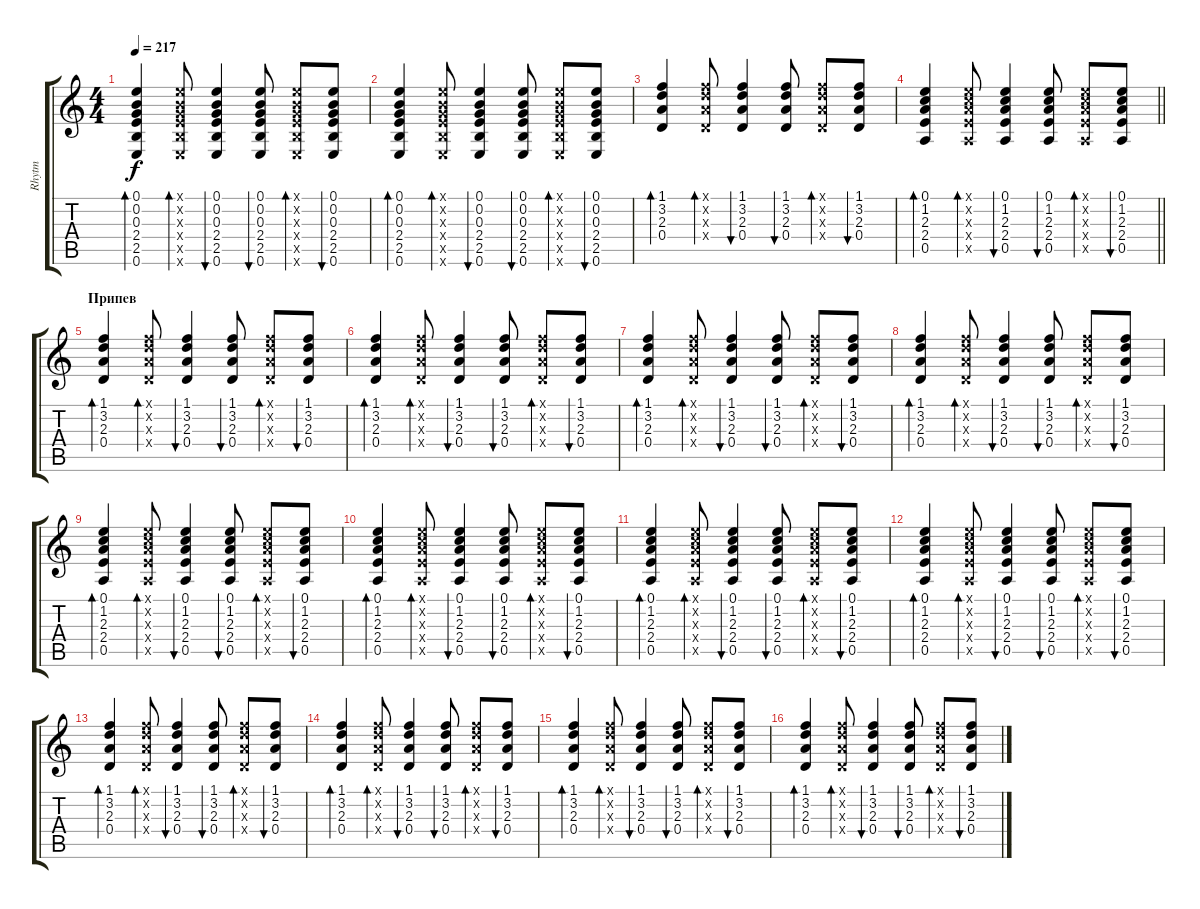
\track ("Rhytm" "Rhytm") {instrument acousticguitarsteel}
\staff {score tabs}
\tuning (E4 B3 G3 D3 A2 E2) {hide}
\ts (4 4)
\tempo 217
\clef g2
\ks c
(0.1 0.2 0.3 2.4 2.5 0.6).4{bd 60 dy f} (0.1{x} 0.2{x} 0.3{x} 2.4{x} 2.5{x} 0.6{x}).8{bd 60} (0.1 0.2 0.3 2.4 2.5 0.6).4{bu 60} (0.1 0.2 0.3 2.4 2.5 0.6).8{bu 60} (0.1{x} 0.2{x} 0.3{x} 2.4{x} 2.5{x} 0.6{x}).8{bd 60} (0.1 0.2 0.3 2.4 2.5 0.6).8{bu 60} |
(0.1 0.2 0.3 2.4 2.5 0.6).4{bd 60} (0.1{x} 0.2{x} 0.3{x} 2.4{x} 2.5{x} 0.6{x}).8{bd 60} (0.1 0.2 0.3 2.4 2.5 0.6).4{bu 60} (0.1 0.2 0.3 2.4 2.5 0.6).8{bu 60} (0.1{x} 0.2{x} 0.3{x} 2.4{x} 2.5{x} 0.6{x}).8{bd 60} (0.1 0.2 0.3 2.4 2.5 0.6).8{bu 60} |
(1.1 3.2 2.3 0.4).4{bd 60} (1.1{x} 3.2{x} 2.3{x} 0.4{x}).8{bd 60} (1.1 3.2 2.3 0.4).4{bu 60} (1.1 3.2 2.3 0.4).8{bu 60} (1.1{x} 3.2{x} 2.3{x} 0.4{x}).8{bd 60} (1.1 3.2 2.3 0.4).8{bu 60} |
\barLineRight lightlight
(0.1 1.2 2.3 2.4 0.5).4{bd 60} (0.1{x} 1.2{x} 2.3{x} 2.4{x} 0.5{x}).8{bd 60} (0.1 1.2 2.3 2.4 0.5).4{bu 60} (0.1 1.2 2.3 2.4 0.5).8{bu 60} (0.1{x} 1.2{x} 2.3{x} 2.4{x} 0.5{x}).8{bd 60} (0.1 1.2 2.3 2.4 0.5).8{bu 60} |
\section ("" "Припев")
(1.1 3.2 2.3 0.4).4{bd 60} (1.1{x} 3.2{x} 2.3{x} 0.4{x}).8{bd 60} (1.1 3.2 2.3 0.4).4{bu 60} (1.1 3.2 2.3 0.4).8{bu 60} (1.1{x} 3.2{x} 2.3{x} 0.4{x}).8{bd 60} (1.1 3.2 2.3 0.4).8{bu 60} |
(1.1 3.2 2.3 0.4).4{bd 60} (1.1{x} 3.2{x} 2.3{x} 0.4{x}).8{bd 60} (1.1 3.2 2.3 0.4).4{bu 60} (1.1 3.2 2.3 0.4).8{bu 60} (1.1{x} 3.2{x} 2.3{x} 0.4{x}).8{bd 60} (1.1 3.2 2.3 0.4).8{bu 60} |
(1.1 3.2 2.3 0.4).4{bd 60} (1.1{x} 3.2{x} 2.3{x} 0.4{x}).8{bd 60} (1.1 3.2 2.3 0.4).4{bu 60} (1.1 3.2 2.3 0.4).8{bu 60} (1.1{x} 3.2{x} 2.3{x} 0.4{x}).8{bd 60} (1.1 3.2 2.3 0.4).8{bu 60} |
(1.1 3.2 2.3 0.4).4{bd 60} (1.1{x} 3.2{x} 2.3{x} 0.4{x}).8{bd 60} (1.1 3.2 2.3 0.4).4{bu 60} (1.1 3.2 2.3 0.4).8{bu 60} (1.1{x} 3.2{x} 2.3{x} 0.4{x}).8{bd 60} (1.1 3.2 2.3 0.4).8{bu 60} |
(0.1 1.2 2.3 2.4 0.5).4{bd 60} (0.1{x} 1.2{x} 2.3{x} 2.4{x} 0.5{x}).8{bd 60} (0.1 1.2 2.3 2.4 0.5).4{bu 60} (0.1 1.2 2.3 2.4 0.5).8{bu 60} (0.1{x} 1.2{x} 2.3{x} 2.4{x} 0.5{x}).8{bd 60} (0.1 1.2 2.3 2.4 0.5).8{bu 60} |
(0.1 1.2 2.3 2.4 0.5).4{bd 60} (0.1{x} 1.2{x} 2.3{x} 2.4{x} 0.5{x}).8{bd 60} (0.1 1.2 2.3 2.4 0.5).4{bu 60} (0.1 1.2 2.3 2.4 0.5).8{bu 60} (0.1{x} 1.2{x} 2.3{x} 2.4{x} 0.5{x}).8{bd 60} (0.1 1.2 2.3 2.4 0.5).8{bu 60} |
(0.1 1.2 2.3 2.4 0.5).4{bd 60} (0.1{x} 1.2{x} 2.3{x} 2.4{x} 0.5{x}).8{bd 60} (0.1 1.2 2.3 2.4 0.5).4{bu 60} (0.1 1.2 2.3 2.4 0.5).8{bu 60} (0.1{x} 1.2{x} 2.3{x} 2.4{x} 0.5{x}).8{bd 60} (0.1 1.2 2.3 2.4 0.5).8{bu 60} |
(0.1 1.2 2.3 2.4 0.5).4{bd 60} (0.1{x} 1.2{x} 2.3{x} 2.4{x} 0.5{x}).8{bd 60} (0.1 1.2 2.3 2.4 0.5).4{bu 60} (0.1 1.2 2.3 2.4 0.5).8{bu 60} (0.1{x} 1.2{x} 2.3{x} 2.4{x} 0.5{x}).8{bd 60} (0.1 1.2 2.3 2.4 0.5).8{bu 60} |
(1.1 3.2 2.3 0.4).4{bd 60} (1.1{x} 3.2{x} 2.3{x} 0.4{x}).8{bd 60} (1.1 3.2 2.3 0.4).4{bu 60} (1.1 3.2 2.3 0.4).8{bu 60} (1.1{x} 3.2{x} 2.3{x} 0.4{x}).8{bd 60} (1.1 3.2 2.3 0.4).8{bu 60} |
(1.1 3.2 2.3 0.4).4{bd 60} (1.1{x} 3.2{x} 2.3{x} 0.4{x}).8{bd 60} (1.1 3.2 2.3 0.4).4{bu 60} (1.1 3.2 2.3 0.4).8{bu 60} (1.1{x} 3.2{x} 2.3{x} 0.4{x}).8{bd 60} (1.1 3.2 2.3 0.4).8{bu 60} |
(1.1 3.2 2.3 0.4).4{bd 60} (1.1{x} 3.2{x} 2.3{x} 0.4{x}).8{bd 60} (1.1 3.2 2.3 0.4).4{bu 60} (1.1 3.2 2.3 0.4).8{bu 60} (1.1{x} 3.2{x} 2.3{x} 0.4{x}).8{bd 60} (1.1 3.2 2.3 0.4).8{bu 60} |
(1.1 3.2 2.3 0.4).4{bd 60} (1.1{x} 3.2{x} 2.3{x} 0.4{x}).8{bd 60} (1.1 3.2 2.3 0.4).4{bu 60} (1.1 3.2 2.3 0.4).8{bu 60} (1.1{x} 3.2{x} 2.3{x} 0.4{x}).8{bd 60} (1.1 3.2 2.3 0.4).8{bu 60}
